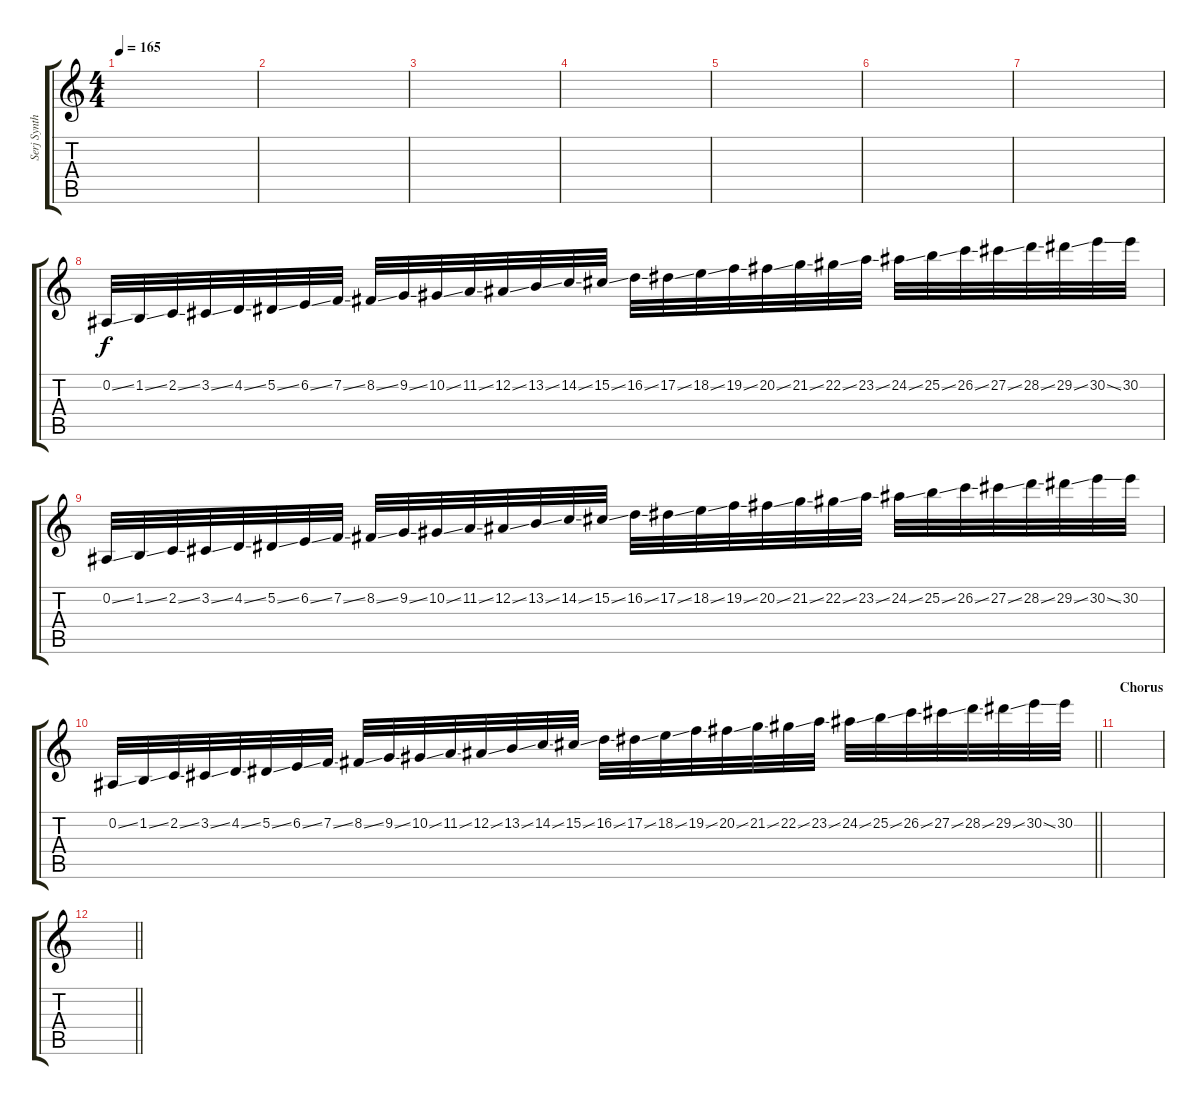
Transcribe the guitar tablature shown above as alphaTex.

\track ("Serj Synth" "Serj Synth") {instrument lead1square}
\staff {score tabs}
\tuning (Eb4 Bb3 Gb3 Db3 Ab2 Db2) {hide}
\ts (4 4)
\tempo 165
\clef g2
\ks c
|
|
|
|
|
|
|
0.2{ss}.32 1.2{ss}.32 2.2{ss}.32 3.2{ss}.32 4.2{ss}.32 5.2{ss}.32 6.2{ss}.32 7.2{ss}.32 8.2{ss}.32 9.2{ss}.32 10.2{ss}.32 11.2{ss}.32 12.2{ss}.32 13.2{ss}.32 14.2{ss}.32 15.2{ss}.32 16.2{ss}.32 17.2{ss}.32 18.2{ss}.32 19.2{ss}.32 20.2{ss}.32 21.2{ss}.32 22.2{ss}.32 23.2{ss}.32 24.2{ss}.32 25.2{ss}.32 26.2{ss}.32 27.2{ss}.32 28.2{ss}.32 29.2{ss}.32 30.2{ss}.32 30.2.32 |
0.2{ss}.32 1.2{ss}.32 2.2{ss}.32 3.2{ss}.32 4.2{ss}.32 5.2{ss}.32 6.2{ss}.32 7.2{ss}.32 8.2{ss}.32 9.2{ss}.32 10.2{ss}.32 11.2{ss}.32 12.2{ss}.32 13.2{ss}.32 14.2{ss}.32 15.2{ss}.32 16.2{ss}.32 17.2{ss}.32 18.2{ss}.32 19.2{ss}.32 20.2{ss}.32 21.2{ss}.32 22.2{ss}.32 23.2{ss}.32 24.2{ss}.32 25.2{ss}.32 26.2{ss}.32 27.2{ss}.32 28.2{ss}.32 29.2{ss}.32 30.2{ss}.32 30.2.32 |
\barLineRight lightlight
0.2{ss}.32 1.2{ss}.32 2.2{ss}.32 3.2{ss}.32 4.2{ss}.32 5.2{ss}.32 6.2{ss}.32 7.2{ss}.32 8.2{ss}.32 9.2{ss}.32 10.2{ss}.32 11.2{ss}.32 12.2{ss}.32 13.2{ss}.32 14.2{ss}.32 15.2{ss}.32 16.2{ss}.32 17.2{ss}.32 18.2{ss}.32 19.2{ss}.32 20.2{ss}.32 21.2{ss}.32 22.2{ss}.32 23.2{ss}.32 24.2{ss}.32 25.2{ss}.32 26.2{ss}.32 27.2{ss}.32 28.2{ss}.32 29.2{ss}.32 30.2{ss}.32 30.2.32 |
\section ("" "Chorus")
|
\barLineRight lightlight
